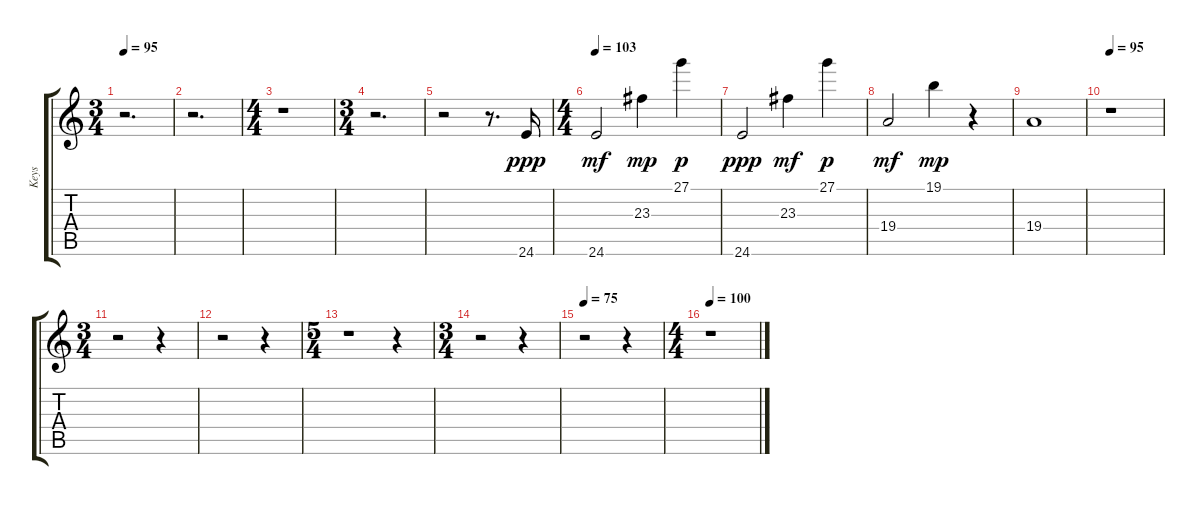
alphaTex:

\track ("Keys" "Keys") {instrument lead2sawtooth}
\staff {score tabs}
\tuning (E4 B3 G3 D3 A2 E2) {hide}
\ts (3 4)
\tempo 95
\clef g2
\ks c
r.2{d dy ppp} |
r.2{d} |
\ts (4 4)
r.1 |
\ts (3 4)
r.2{d} |
r.2 r.8{d} 24.6.16 |
\ts (4 4)
\tempo 103
24.6.2{dy mf} 23.3.4{dy mp} 27.1.4{dy p} |
24.6.2{dy ppp} 23.3.4{dy mf} 27.1.4{dy p} |
19.4.2{dy mf} 19.1.4{dy mp} r.4 |
19.4.1 |
\tempo 95
r.1 |
\ts (3 4)
r.2 r.4 |
r.2 r.4 |
\ts (5 4)
r.1 r.4 |
\ts (3 4)
r.2 r.4 |
\tempo 75
r.2 r.4 |
\ts (4 4)
\tempo 100
r.1
